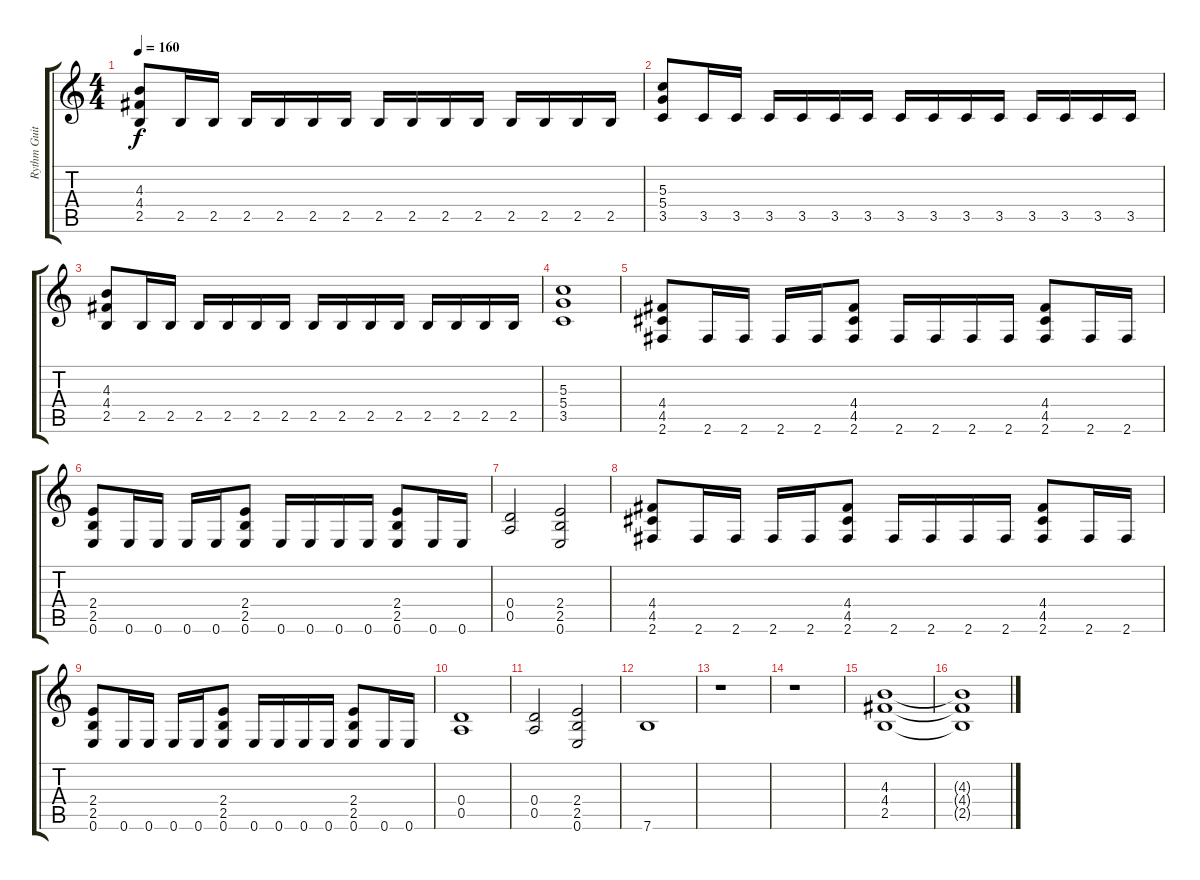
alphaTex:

\track ("Rythm Guitar" "Rythm Guit") {instrument distortionguitar}
\staff {score tabs}
\tuning (E4 B3 G3 D3 A2 E2) {hide}
\ts (4 4)
\tempo 160
\clef g2
\ks c
(4.3 4.4 2.5).8{dy f} 2.5.16 2.5.16 2.5.16 2.5.16 2.5.16 2.5.16 2.5.16 2.5.16 2.5.16 2.5.16 2.5.16 2.5.16 2.5.16 2.5.16 |
(5.3 5.4 3.5).8 3.5.16 3.5.16 3.5.16 3.5.16 3.5.16 3.5.16 3.5.16 3.5.16 3.5.16 3.5.16 3.5.16 3.5.16 3.5.16 3.5.16 |
(4.3 4.4 2.5).8 2.5.16 2.5.16 2.5.16 2.5.16 2.5.16 2.5.16 2.5.16 2.5.16 2.5.16 2.5.16 2.5.16 2.5.16 2.5.16 2.5.16 |
(5.3 5.4 3.5).1 |
(4.4 4.5 2.6).8 2.6.16 2.6.16 2.6.16 2.6.16 (4.4 4.5 2.6).8 2.6.16 2.6.16 2.6.16 2.6.16 (4.4 4.5 2.6).8 2.6.16 2.6.16 |
(2.4 2.5 0.6).8 0.6.16 0.6.16 0.6.16 0.6.16 (2.4 2.5 0.6).8 0.6.16 0.6.16 0.6.16 0.6.16 (2.4 2.5 0.6).8 0.6.16 0.6.16 |
(0.4 0.5).2 (2.4 2.5 0.6).2 |
(4.4 4.5 2.6).8 2.6.16 2.6.16 2.6.16 2.6.16 (4.4 4.5 2.6).8 2.6.16 2.6.16 2.6.16 2.6.16 (4.4 4.5 2.6).8 2.6.16 2.6.16 |
(2.4 2.5 0.6).8 0.6.16 0.6.16 0.6.16 0.6.16 (2.4 2.5 0.6).8 0.6.16 0.6.16 0.6.16 0.6.16 (2.4 2.5 0.6).8 0.6.16 0.6.16 |
(0.4 0.5).1 |
(0.4 0.5).2 (2.4 2.5 0.6).2 |
7.6.1 |
r.1 |
r.1 |
(4.3 4.4 2.5).1 |
(4.3{t} 4.4{t} 2.5{t}).1
